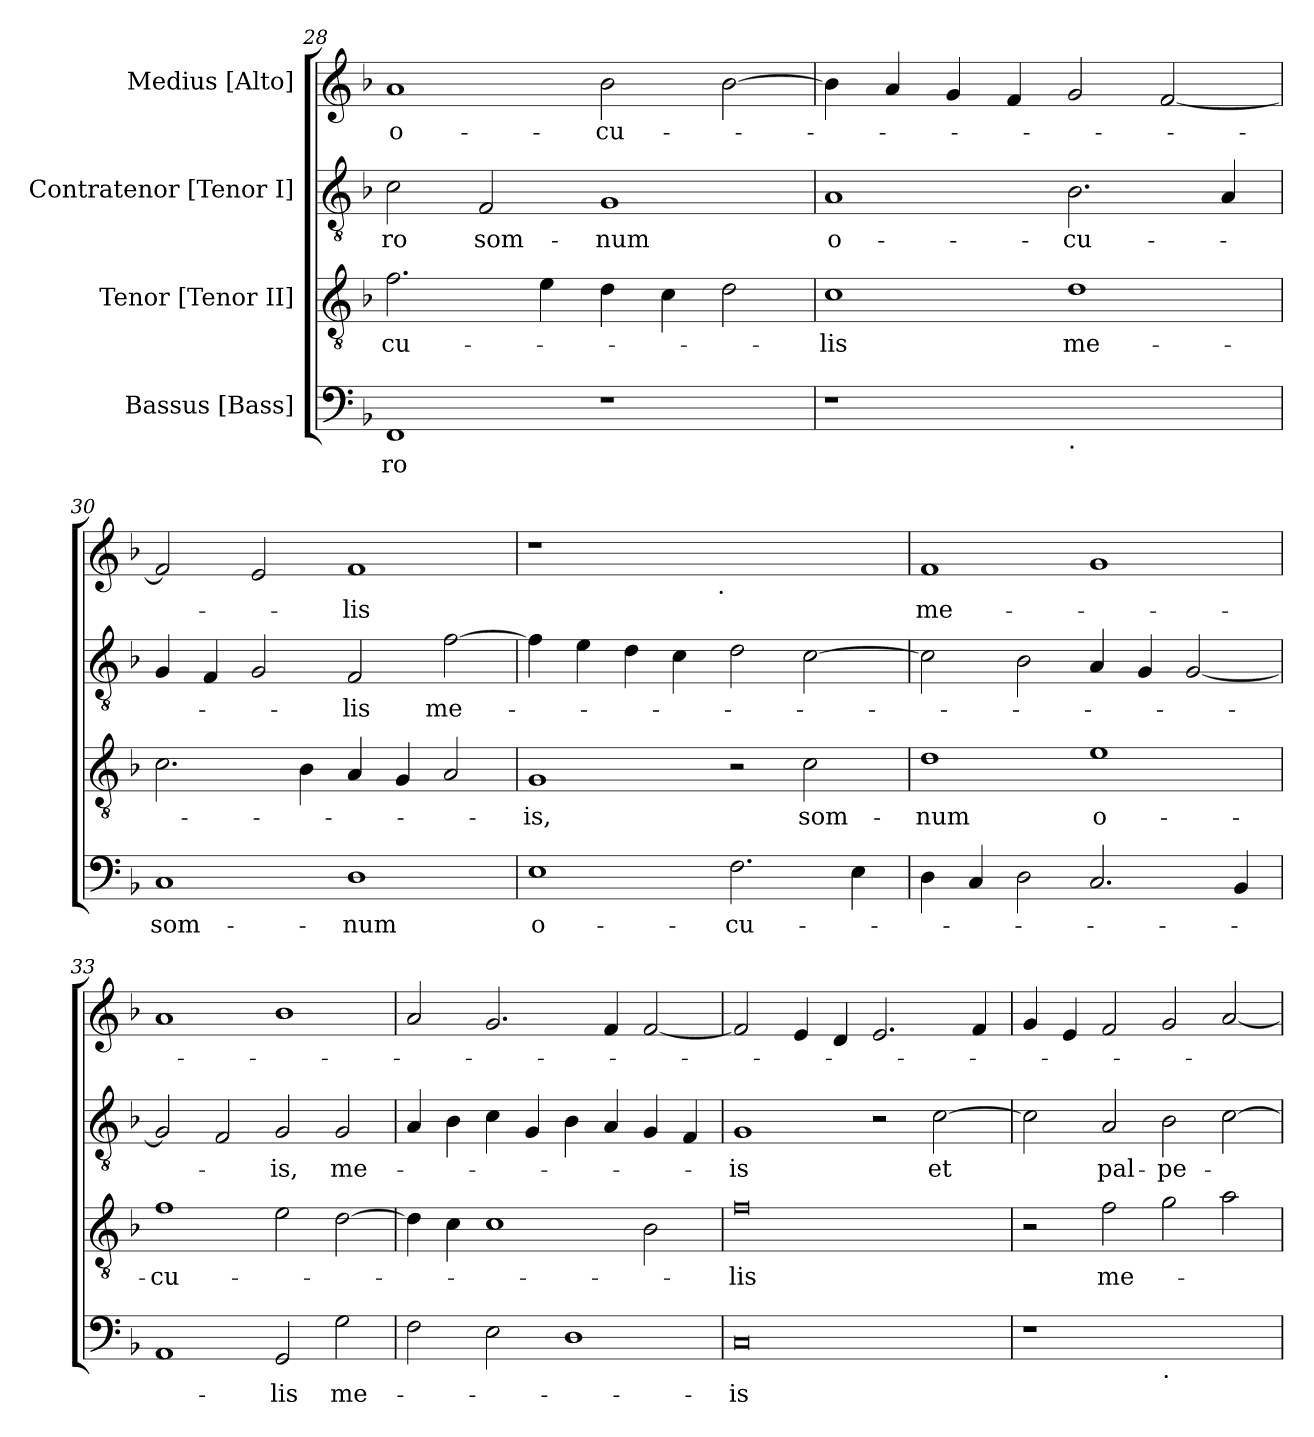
**kern	**text	**kern	**text	**kern	**text	**kern	**text
*part4	*part4	*part3	*part3	*part2	*part2	*part1	*part1
*staff4	*staff4	*staff3	*staff3	*staff2	*staff2	*staff1	*staff1
*I"Bassus [Bass]	*	*I"Tenor [Tenor II]	*	*I"Contratenor [Tenor I]	*	*I"Medius [Alto]	*
*clefF4	*	*clefGv2	*	*clefGv2	*	*clefG2	*
*k[b-]	*	*k[b-]	*	*k[b-]	*	*k[b-]	*
*F:	*	*F:	*	*F:	*	*F:	*
=28	=28	=28	=28	=28	=28	=28	=28
!	!LO:LY:b	!	!LO:LY:b	!	!LO:LY:b	!	!LO:LY:b
1FF	-ro	2.f\	-cu-	2c\	-ro	1a	o-
!	!	!	!	!	!LO:LY:b	!	!
.	.	.	.	2F/	som-	.	.
.	.	4e\	.	.	.	.	.
!	!	!	!	!	!LO:LY:b	!	!LO:LY:b
1r	.	4d\	.	1G	-num	2b-\	-cu-
.	.	4c\	.	.	.	.	.
.	.	2d\	.	.	.	[>2b-\	.
=29	=29	=29	=29	=29	=29	=29	=29
!	!	!	!LO:LY:b	!	!LO:LY:b	!	!
1r	.	1c	-lis	1A	o-	4b-\]	.
.	.	.	.	.	.	4a/	.
.	.	.	.	.	.	4g/	.
.	.	.	.	.	.	4f/	.
!LO:TX:b:t=.	!	!	!	!	!	!	!
!	!	!	!LO:LY:b	!	!LO:LY:b	!	!
1ryy	.	1d	me-	2.B-\	-cu-	2g/	.
.	.	.	.	.	.	[<2f/	.
.	.	.	.	4A/	.	.	.
=30	=30	=30	=30	=30	=30	=30	=30
!	!LO:LY:b	!	!	!	!	!	!
1C	som-	2.c\	.	4G/	.	2f/]	.
.	.	.	.	4F/	.	.	.
.	.	.	.	2G/	.	2e/	.
.	.	4B-\	.	.	.	.	.
!	!LO:LY:b	!	!	!	!LO:LY:b	!	!LO:LY:b
1D	-num	4A/	.	2F/	-lis	1f	-lis
.	.	4G/	.	.	.	.	.
!	!	!	!	!	!LO:LY:b	!	!
.	.	2A/	.	[>2f\	me-	.	.
=31	=31	=31	=31	=31	=31	=31	=31
!	!LO:LY:b	!	!LO:LY:b	!	!	!	!
*	*	*	*	*	*	*^	*
1E	o-	1G	-is,	4f\]	.	1r	2ryy	.
.	.	.	.	4e\	.	.	.	.
.	.	.	.	4d\	.	.	4...ryy	.
.	.	.	.	4c\	.	.	.	.
!	!	!	!	!	!	!	!LO:TX:b:t=.	!
.	.	.	.	.	.	.	1ryy	.
!	!LO:LY:b	!	!	!	!	!	!	!
2.F\	-cu-	2r	.	2d\	.	1ryy	.	.
!	!	!	!LO:LY:b	!	!	!	!	!
.	.	2c\	som-	[<2c\	.	.	.	.
4E\	.	.	.	.	.	.	.	.
.	.	.	.	.	.	.	32ryy	.
!!LO:LB:g=z
=32	=32	=32	=32	=32	=32	=32	=32	=32
!	!	!	!LO:LY:b	!	!	!	!	!LO:LY:b
*	*	*	*	*	*	*v	*v	*
4D\	.	1d	-num	2c\]	.	1f	me-
4C/	.	.	.	.	.	.	.
2D\	.	.	.	2B-\	.	.	.
!	!	!	!LO:LY:b	!	!	!	!
2.C/	.	1e	o-	4A/	.	1g	.
.	.	.	.	4G/	.	.	.
.	.	.	.	[<2G/	.	.	.
4BB-/	.	.	.	.	.	.	.
=33	=33	=33	=33	=33	=33	=33	=33
!	!	!	!LO:LY:b	!	!	!	!
1AA	.	1f	-cu-	2G/]	.	1a	.
.	.	.	.	2F/	.	.	.
!	!LO:LY:b	!	!	!	!LO:LY:b	!	!
2GG/	-lis	2e\	.	2G/	-is,	1b-	.
!	!LO:LY:b	!	!	!	!LO:LY:b	!	!
2G\	me-	[>2d\	.	2G/	me-	.	.
=34	=34	=34	=34	=34	=34	=34	=34
2F\	.	4d\]	.	4A/	.	2a/	.
.	.	4c\	.	4B-\	.	.	.
2E\	.	1c	.	4c\	.	2.g/	.
.	.	.	.	4G/	.	.	.
1D	.	.	.	4B-\	.	.	.
.	.	.	.	4A/	.	4f/	.
.	.	2B-\	.	4G/	.	[<2f/	.
.	.	.	.	4F/	.	.	.
=35	=35	=35	=35	=35	=35	=35	=35
!	!LO:LY:b	!	!LO:LY:b	!	!LO:LY:b	!	!
0C	-is	0f	-lis	1G	-is	2f/]	.
.	.	.	.	.	.	4e/	.
.	.	.	.	.	.	4d/	.
.	.	.	.	2r	.	2.e/	.
!	!	!	!	!	!LO:LY:b	!	!
.	.	.	.	[>2c\	et	.	.
.	.	.	.	.	.	4f/	.
=36	=36	=36	=36	=36	=36	=36	=36
1r	.	2r	.	2c\]	.	4g/	.
.	.	.	.	.	.	4e/	.
!	!	!	!LO:LY:b	!	!LO:LY:b	!	!
.	.	2f\	me-	2A/	pal-	2f/	.
!LO:TX:b:t=.	!	!	!	!	!	!	!
!	!	!	!	!	!LO:LY:b	!	!
1ryy	.	2g\	.	2B-\	-pe-	2g/	.
.	.	2a\	.	[>2c\	.	[>2a/	.
=	=	=	=	=	=	=	=
*-	*-	*-	*-	*-	*-	*-	*-
